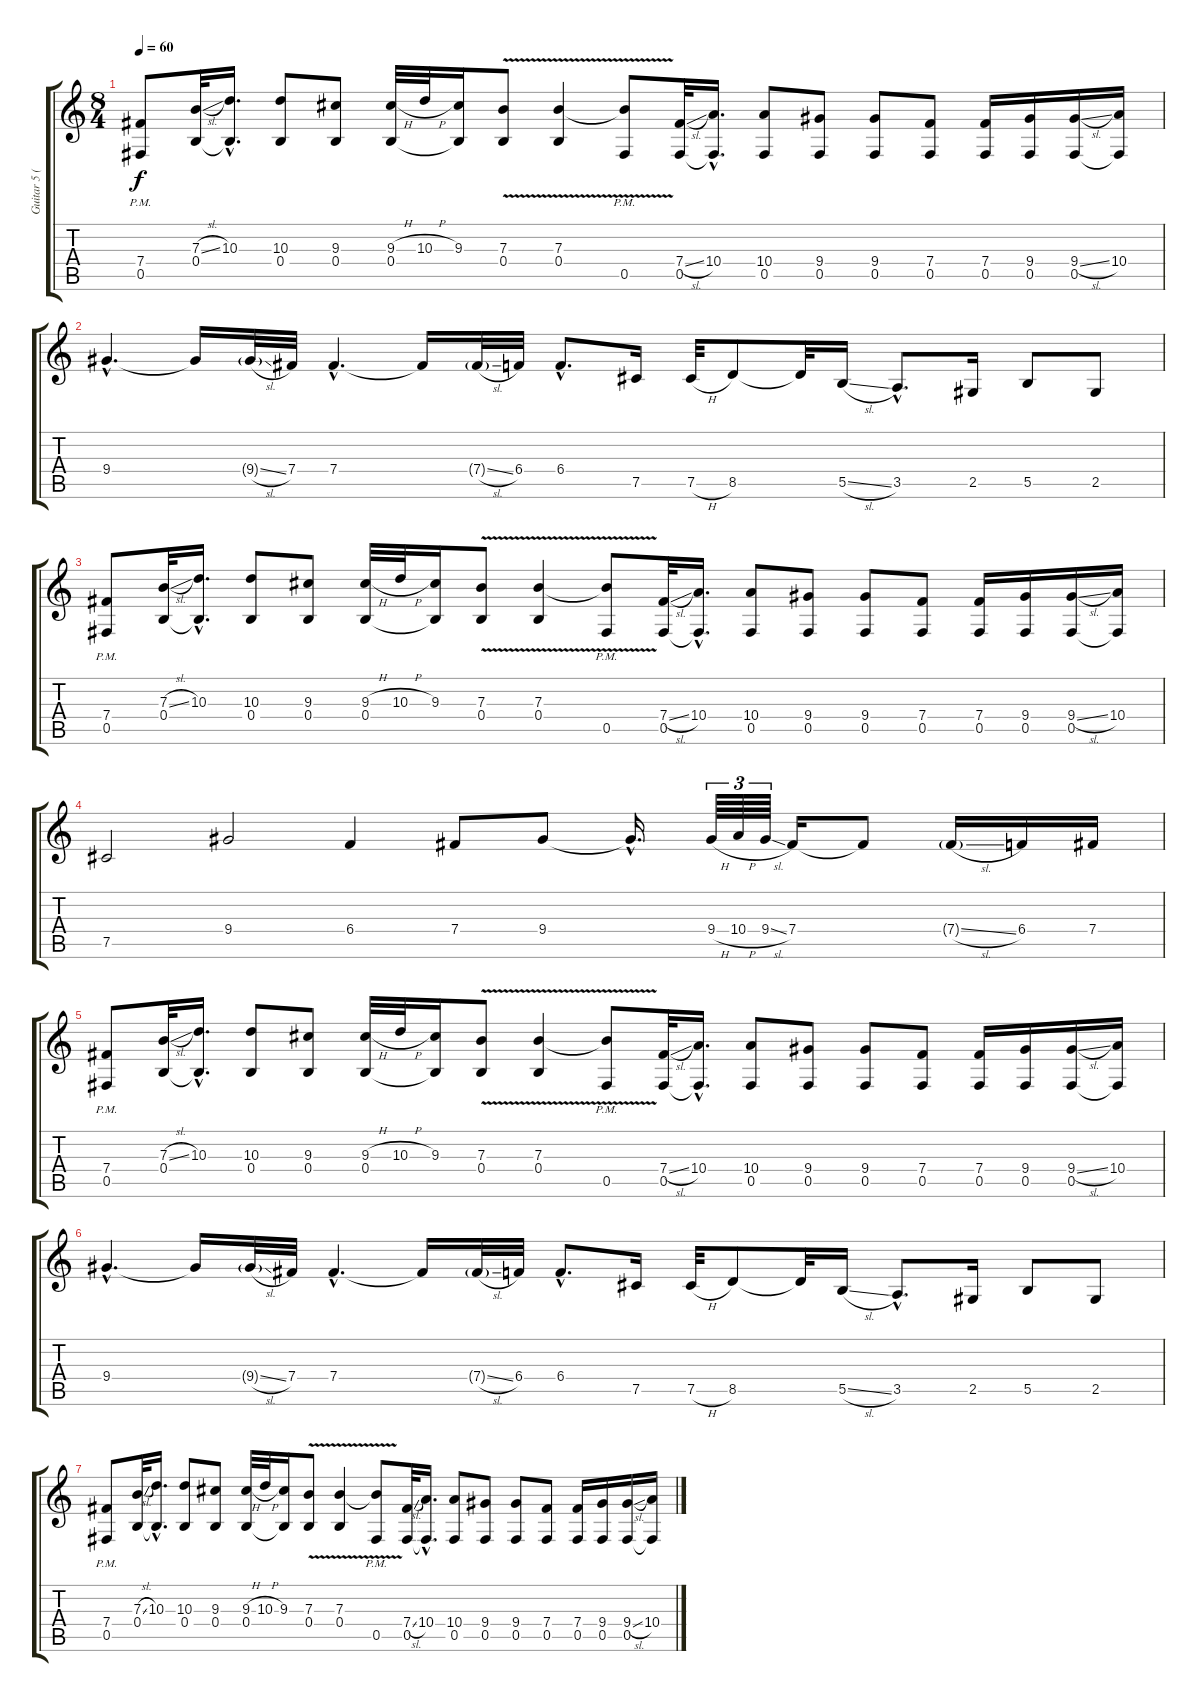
\track ("Guitar 5 (Distortion)" "Guitar 5 (") {instrument distortionguitar}
\staff {score tabs}
\tuning (Db4 Ab3 E3 B2 Gb2 Db2) {hide}
\ts (8 4)
\tempo 60
\clef g2
\ks c
(7.4{pm} 0.5{pm}).8{dy f} (7.3{sl} 0.4).32 (10.3{hac} 0.4{hac t}).16{d} (10.3 0.4).8 (9.3 0.4).8 (9.3{h} 0.4).32 10.3{h}.32 (9.3 0.4{t}).16 (7.3{v} 0.4).8 (7.3{v} 0.4).4 (7.3{t} 0.5{pm}).8 (7.4{sl} 0.5).32 (10.4{hac} 0.5{hac t}).16{d} (10.4 0.5).8 (9.4 0.5).8 (9.4 0.5).8 (7.4 0.5).8 (7.4 0.5).16 (9.4 0.5).16 (9.4{sl} 0.5).16 (10.4 0.5{t}).16 |
9.4{hac}.4{d} 9.4{t}.16 9.4{sl g}.32 7.4.32 7.4{hac}.4{d} 7.4{t}.16 7.4{sl g}.32 6.4.32 6.4{hac}.8{d} 7.5.16 7.5{h}.32 8.5.8 8.5{t}.32 5.5{sl}.16 3.5{hac}.8{d} 2.5.16 5.5.8 2.5.8 |
(7.4{pm} 0.5{pm}).8 (7.3{sl} 0.4).32 (10.3{hac} 0.4{hac t}).16{d} (10.3 0.4).8 (9.3 0.4).8 (9.3{h} 0.4).32 10.3{h}.32 (9.3 0.4{t}).16 (7.3{v} 0.4).8 (7.3{v} 0.4).4 (7.3{t} 0.5{pm}).8 (7.4{sl} 0.5).32 (10.4{hac} 0.5{hac t}).16{d} (10.4 0.5).8 (9.4 0.5).8 (9.4 0.5).8 (7.4 0.5).8 (7.4 0.5).16 (9.4 0.5).16 (9.4{sl} 0.5).16 (10.4 0.5{t}).16 |
7.5.2 9.4.2 6.4.4 7.4.8 9.4.8 9.4{hac t}.16{d} 9.4{h}.64{tu (3 2)} 10.4{h}.64{tu (3 2)} 9.4{sl}.64{tu (3 2)} 7.4.16 7.4{t}.8 7.4{sl g}.16 6.4.16 7.4.16 |
(7.4{pm} 0.5{pm}).8 (7.3{sl} 0.4).32 (10.3{hac} 0.4{hac t}).16{d} (10.3 0.4).8 (9.3 0.4).8 (9.3{h} 0.4).32 10.3{h}.32 (9.3 0.4{t}).16 (7.3{v} 0.4).8 (7.3{v} 0.4).4 (7.3{t} 0.5{pm}).8 (7.4{sl} 0.5).32 (10.4{hac} 0.5{hac t}).16{d} (10.4 0.5).8 (9.4 0.5).8 (9.4 0.5).8 (7.4 0.5).8 (7.4 0.5).16 (9.4 0.5).16 (9.4{sl} 0.5).16 (10.4 0.5{t}).16 |
9.4{hac}.4{d} 9.4{t}.16 9.4{sl g}.32 7.4.32 7.4{hac}.4{d} 7.4{t}.16 7.4{sl g}.32 6.4.32 6.4{hac}.8{d} 7.5.16 7.5{h}.32 8.5.8 8.5{t}.32 5.5{sl}.16 3.5{hac}.8{d} 2.5.16 5.5.8 2.5.8 |
(7.4{pm} 0.5{pm}).8 (7.3{sl} 0.4).32 (10.3{hac} 0.4{hac t}).16{d} (10.3 0.4).8 (9.3 0.4).8 (9.3{h} 0.4).32 10.3{h}.32 (9.3 0.4{t}).16 (7.3{v} 0.4).8 (7.3{v} 0.4).4 (7.3{t} 0.5{pm}).8 (7.4{sl} 0.5).32 (10.4{hac} 0.5{hac t}).16{d} (10.4 0.5).8 (9.4 0.5).8 (9.4 0.5).8 (7.4 0.5).8 (7.4 0.5).16 (9.4 0.5).16 (9.4{sl} 0.5).16 (10.4 0.5{t}).16
